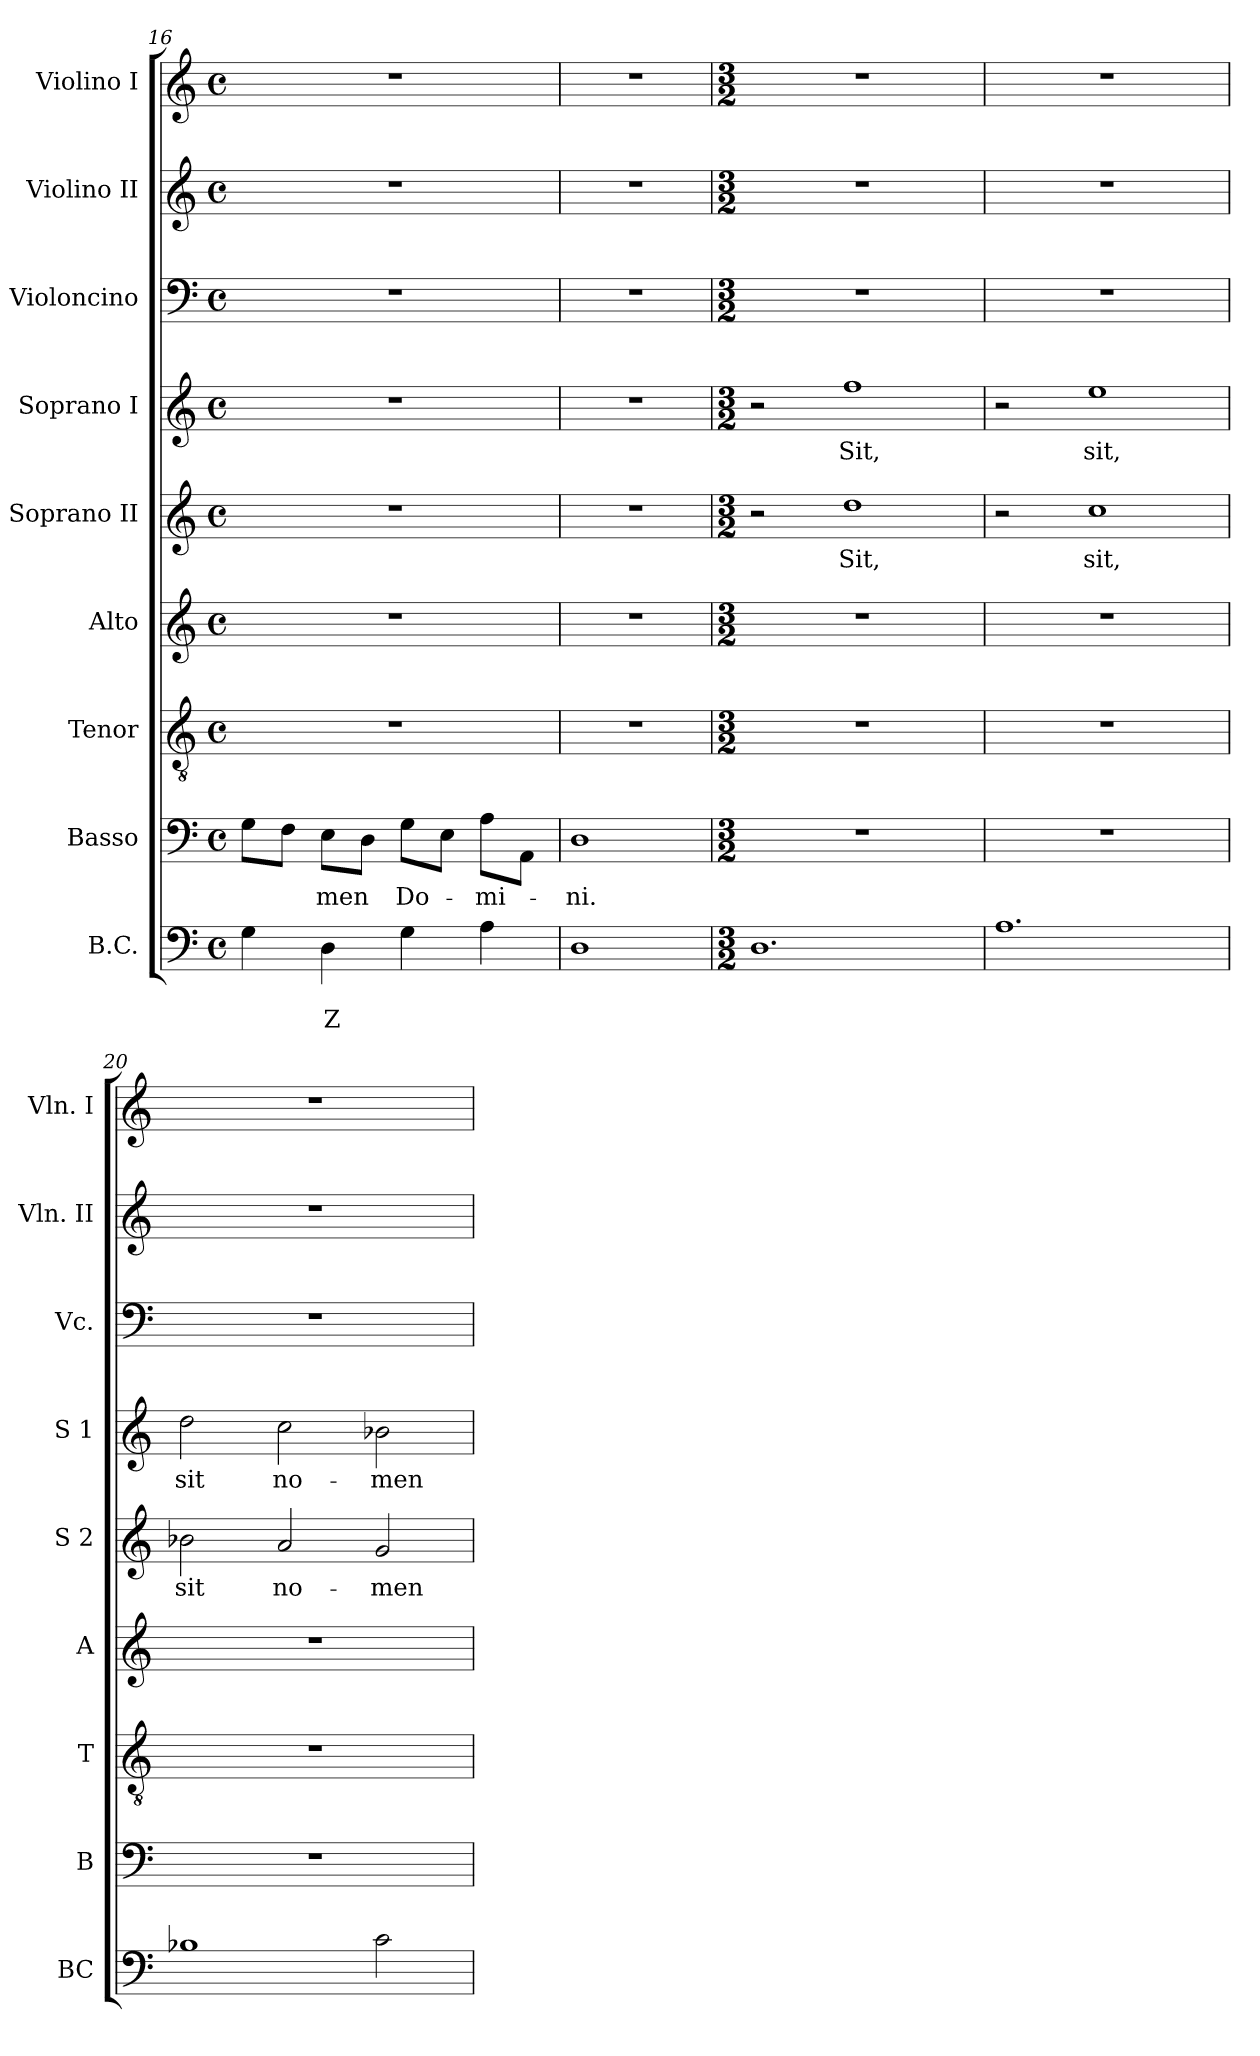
**kern	**text	**text	**kern	**text	**kern	**kern	**kern	**text	**kern	**text	**kern	**kern	**kern
*part9	*part9	*part9	*part8	*part8	*part7	*part6	*part5	*part5	*part4	*part4	*part3	*part2	*part1
*staff9	*staff9	*staff9	*staff8	*staff8	*staff7	*staff6	*staff5	*staff5	*staff4	*staff4	*staff3	*staff2	*staff1
*I"B.C.	*	*	*I"Basso	*	*I"Tenor	*I"Alto	*I"Soprano II	*	*I"Soprano I	*	*I"Violoncino	*I"Violino II	*I"Violino I
*I'BC	*	*	*I'B	*	*I'T	*I'A	*I'S 2	*	*I'S 1	*	*I'Vc.	*I'Vln. II	*I'Vln. I
*clefF4	*	*	*clefF4	*	*clefGv2	*clefG2	*clefG2	*	*clefG2	*	*clefF4	*clefG2	*clefG2
*k[]	*	*	*k[]	*	*k[]	*k[]	*k[]	*	*k[]	*	*k[]	*k[]	*k[]
*C:	*	*	*C:	*	*C:	*C:	*C:	*	*C:	*	*C:	*C:	*C:
*M4/4	*	*	*M4/4	*	*M4/4	*M4/4	*M4/4	*	*M4/4	*	*M4/4	*M4/4	*M4/4
*met(c)	*	*	*met(c)	*	*met(c)	*met(c)	*met(c)	*	*met(c)	*	*met(c)	*met(c)	*met(c)
=16	=16	=16	=16	=16	=16	=16	=16	=16	=16	=16	=16	=16	=16
4G\	.	.	8G\L	.	1r	1r	1r	.	1r	.	1r	1r	1r
.	.	.	8F\J	.	.	.	.	.	.	.	.	.	.
!	!	!LO:LY:b	!	!LO:LY:b	!	!	!	!	!	!	!	!	!
4D\	.	Z	8E\L	-men	.	.	.	.	.	.	.	.	.
.	.	.	8D\J	.	.	.	.	.	.	.	.	.	.
!	!	!	!	!LO:LY:b	!	!	!	!	!	!	!	!	!
4G\	.	.	8G\L	Do-	.	.	.	.	.	.	.	.	.
.	.	.	8E\J	.	.	.	.	.	.	.	.	.	.
!	!	!	!	!LO:LY:b	!	!	!	!	!	!	!	!	!
4A\	.	.	8A\L	-mi-	.	.	.	.	.	.	.	.	.
.	.	.	8AA\J	.	.	.	.	.	.	.	.	.	.
=17	=17	=17	=17	=17	=17	=17	=17	=17	=17	=17	=17	=17	=17
!	!	!	!	!LO:LY:b	!	!	!	!	!	!	!	!	!
1D	.	.	1D	-ni.	1r	1r	1r	.	1r	.	1r	1r	1r
!!LO:PB:g=z
=18	=18	=18	=18	=18	=18	=18	=18	=18	=18	=18	=18	=18	=18
*M3/2	*	*	*M3/2	*	*M3/2	*M3/2	*M3/2	*	*M3/2	*	*M3/2	*M3/2	*M3/2
1.D	.	.	1.r	.	1.r	1.r	2r	.	2r	.	1.r	1.r	1.r
!	!	!	!	!	!	!	!	!LO:LY:b	!	!LO:LY:b	!	!	!
.	.	.	.	.	.	.	1dd	Sit,	1ff	Sit,	.	.	.
=19	=19	=19	=19	=19	=19	=19	=19	=19	=19	=19	=19	=19	=19
1.A	.	.	1.r	.	1.r	1.r	2r	.	2r	.	1.r	1.r	1.r
!	!	!	!	!	!	!	!	!LO:LY:b	!	!LO:LY:b	!	!	!
.	.	.	.	.	.	.	1cc	sit,	1ee	sit,	.	.	.
=20	=20	=20	=20	=20	=20	=20	=20	=20	=20	=20	=20	=20	=20
!	!	!	!	!	!	!	!	!LO:LY:b	!	!LO:LY:b	!	!	!
1B-X	.	.	1.r	.	1.r	1.r	2b-X\	sit	2dd\	sit	1.r	1.r	1.r
!	!	!	!	!	!	!	!	!LO:LY:b	!	!LO:LY:b	!	!	!
.	.	.	.	.	.	.	2a/	no-	2cc\	no-	.	.	.
!	!	!	!	!	!	!	!	!LO:LY:b	!	!LO:LY:b	!	!	!
2c\	.	.	.	.	.	.	2g/	-men	2b-X\	-men	.	.	.
=	=	=	=	=	=	=	=	=	=	=	=	=	=
*-	*-	*-	*-	*-	*-	*-	*-	*-	*-	*-	*-	*-	*-
